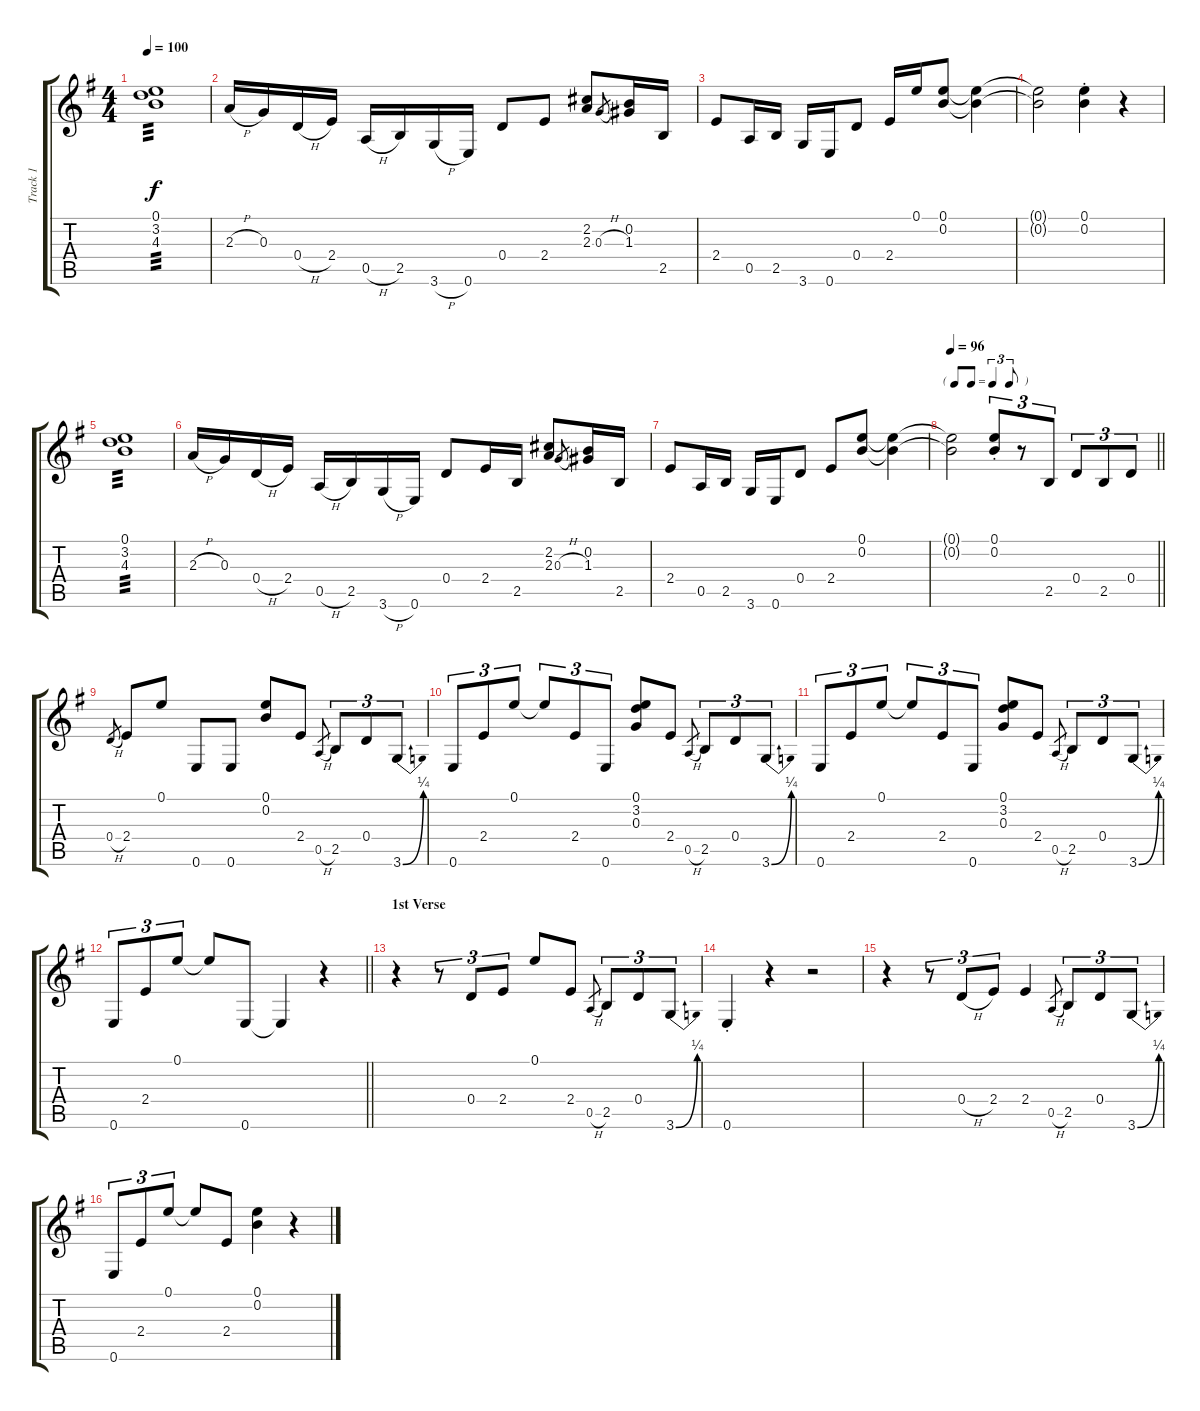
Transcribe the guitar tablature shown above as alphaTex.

\track ("Track 1" "Track 1") {instrument overdrivenguitar}
\staff {score tabs}
\tuning (E4 B3 G3 D3 A2 E2) {hide}
\ts (4 4)
\tempo 100
\clef g2
\ks g
(0.1 3.2 4.3).1{tp 3 dy f instrument overdrivenguitar} |
2.3{h}.16 0.3.16 0.4{h}.16 2.4.16 0.5{h}.16 2.5.16 3.6{h}.16 0.6.16 0.4.8 2.4.8 (2.2 2.3).8 0.3{h}.8{gr} (0.2 1.3).16 2.5.16 |
2.4.8 0.5.16 2.5.16 3.6.16 0.6.16 0.4.8 2.4.16 0.1.16 (0.1 0.2).8 (0.1{t} 0.2{t}).4 |
(0.1{t} 0.2{t}).2 (0.1{st} 0.2{st}).4 r.4 |
(0.1 3.2 4.3).1{tp 3} |
2.3{h}.16 0.3.16 0.4{h}.16 2.4.16 0.5{h}.16 2.5.16 3.6{h}.16 0.6.16 0.4.8 2.4.16 2.5.16 (2.2 2.3).8 0.3{h}.8{gr} (0.2 1.3).16 2.5.16 |
2.4.8 0.5.16 2.5.16 3.6.16 0.6.16 0.4.8 2.4.8 (0.1 0.2).8 (0.1{t} 0.2{t}).4 |
\tf triplet8th
\tempo 96
\barLineRight lightlight
(0.1{t} 0.2{t}).2 (0.1{st} 0.2{st}).8{tu (3 2)} r.8{tu (3 2)} 2.5.8{tu (3 2)} 0.4.8{tu (3 2)} 2.5.8{tu (3 2)} 0.4.8{tu (3 2)} |
0.4{h}.8{gr} 2.4.8 0.1.8 0.6.8 0.6.8 (0.1 0.2).8 2.4.8 0.5{h}.8{gr} 2.5.8{tu (3 2)} 0.4.8{tu (3 2)} 3.6{be (bend 0 0 60 1)}.8{tu (3 2)} |
0.6.8{tu (3 2)} 2.4.8{tu (3 2)} 0.1.8{tu (3 2)} 0.1{t}.8{tu (3 2)} 2.4.8{tu (3 2)} 0.6.8{tu (3 2)} (0.1 3.2 0.3).8 2.4.8 0.5{h}.8{gr} 2.5.8{tu (3 2)} 0.4.8{tu (3 2)} 3.6{be (bend 0 0 60 1)}.8{tu (3 2)} |
0.6.8{tu (3 2)} 2.4.8{tu (3 2)} 0.1.8{tu (3 2)} 0.1{t}.8{tu (3 2)} 2.4.8{tu (3 2)} 0.6.8{tu (3 2)} (0.1 3.2 0.3).8 2.4.8 0.5{h}.8{gr} 2.5.8{tu (3 2)} 0.4.8{tu (3 2)} 3.6{be (bend 0 0 60 1)}.8{tu (3 2)} |
\barLineRight lightlight
0.6.8{tu (3 2)} 2.4.8{tu (3 2)} 0.1.8{tu (3 2)} 0.1{t}.8 0.6.8 0.6{t}.4 r.4 |
\section ("" "1st Verse")
r.4 r.8{tu (3 2)} 0.4.8{tu (3 2)} 2.4.8{tu (3 2)} 0.1.8 2.4.8 0.5{h}.8{gr} 2.5.8{tu (3 2)} 0.4.8{tu (3 2)} 3.6{be (bend 0 0 60 1)}.8{tu (3 2)} |
0.6{st}.4 r.4 r.2 |
r.4 r.8{tu (3 2)} 0.4{h}.8{tu (3 2)} 2.4.8{tu (3 2)} 2.4.4 0.5{h}.8{gr} 2.5.8{tu (3 2)} 0.4.8{tu (3 2)} 3.6{be (bend 0 0 60 1)}.8{tu (3 2)} |
0.6.8{tu (3 2)} 2.4.8{tu (3 2)} 0.1.8{tu (3 2)} 0.1{t}.8 2.4.8 (0.1 0.2).4 r.4
